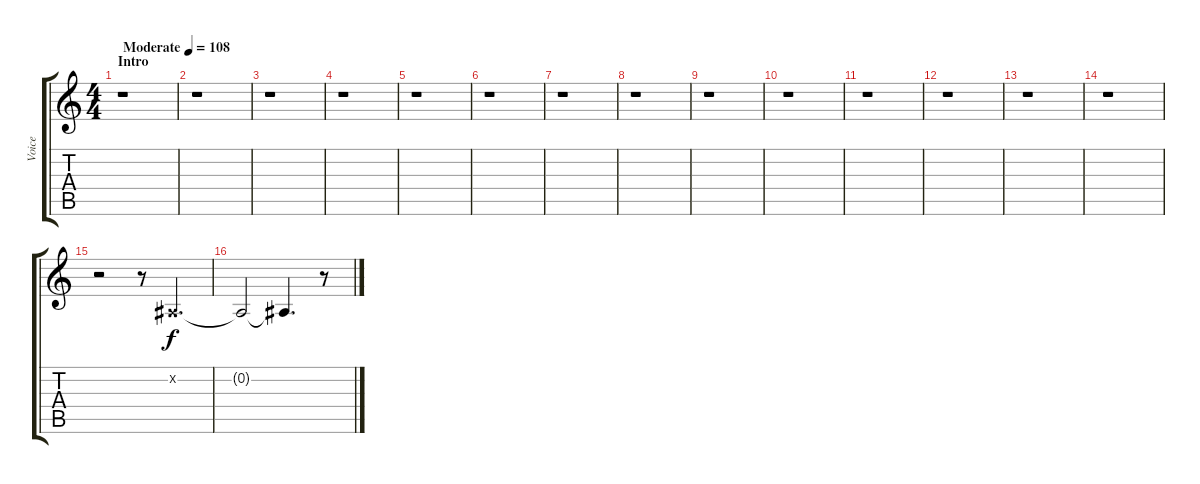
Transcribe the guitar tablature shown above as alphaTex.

\track ("Voice" "Voice") {instrument lead6voice}
\staff {score tabs}
\tuning (Eb4 Bb3 Gb3 Db3 Ab2 Db2) {hide}
\ts (4 4)
\section ("" "Intro")
\tempo (108 "Moderate")
\clef g2
\ks c
r.1{dy f instrument lead6voice} |
r.1 |
r.1 |
r.1 |
r.1 |
r.1 |
r.1 |
r.1 |
r.1 |
r.1 |
r.1 |
r.1 |
r.1 |
r.1 |
r.2 r.8 0.2{x}.4{d} |
0.2{t}.2 0.2{t}.4{d} r.8
